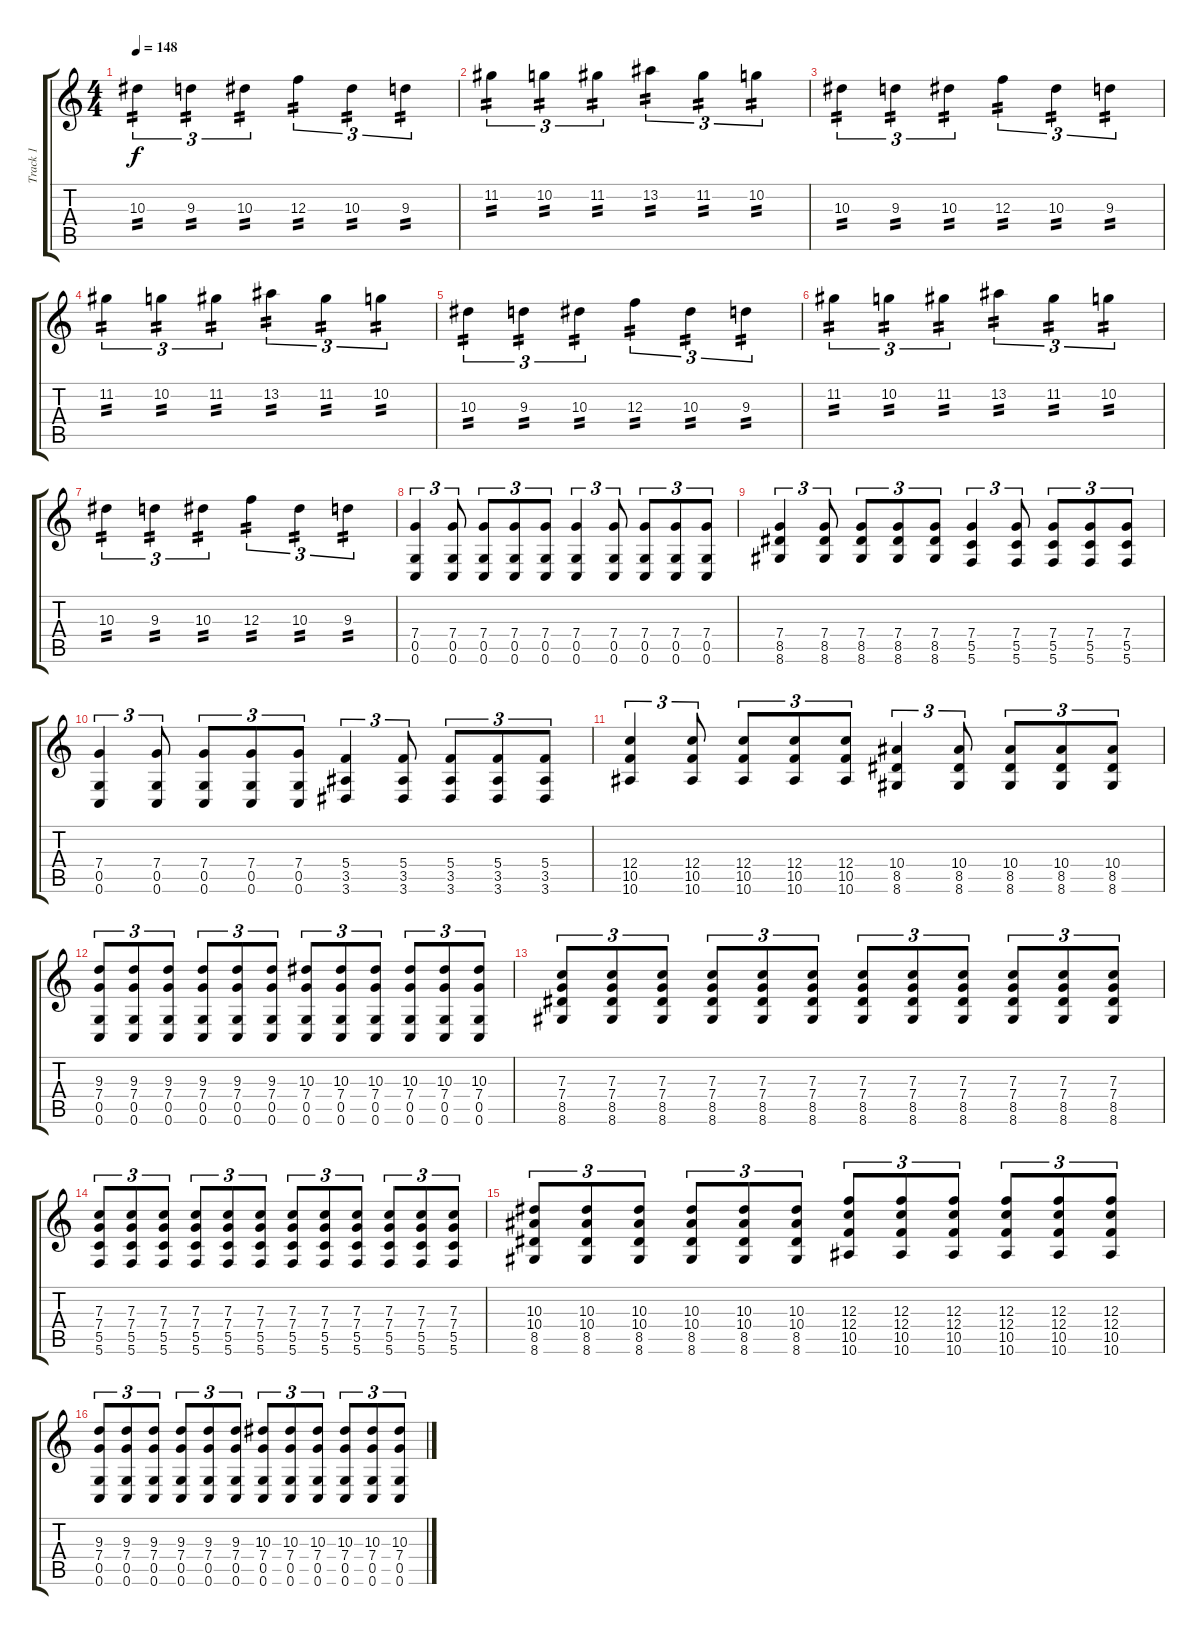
\track ("Track 1" "Track 1") {instrument acousticguitarsteel}
\staff {score tabs}
\tuning (D4 A3 F3 C3 G2 C2) {hide}
\ts (4 4)
\tempo 148
\clef g2
\ks c
10.3.4{tu (3 2) tp 2 dy f} 9.3.4{tu (3 2) tp 2} 10.3.4{tu (3 2) tp 2} 12.3.4{tu (3 2) tp 2} 10.3.4{tu (3 2) tp 2} 9.3.4{tu (3 2) tp 2} |
11.2.4{tu (3 2) tp 2 instrument distortionguitar} 10.2.4{tu (3 2) tp 2} 11.2.4{tu (3 2) tp 2} 13.2.4{tu (3 2) tp 2} 11.2.4{tu (3 2) tp 2} 10.2.4{tu (3 2) tp 2} |
10.3.4{tu (3 2) tp 2} 9.3.4{tu (3 2) tp 2} 10.3.4{tu (3 2) tp 2} 12.3.4{tu (3 2) tp 2} 10.3.4{tu (3 2) tp 2} 9.3.4{tu (3 2) tp 2} |
11.2.4{tu (3 2) tp 2 instrument distortionguitar} 10.2.4{tu (3 2) tp 2} 11.2.4{tu (3 2) tp 2} 13.2.4{tu (3 2) tp 2} 11.2.4{tu (3 2) tp 2} 10.2.4{tu (3 2) tp 2} |
10.3.4{tu (3 2) tp 2} 9.3.4{tu (3 2) tp 2} 10.3.4{tu (3 2) tp 2} 12.3.4{tu (3 2) tp 2} 10.3.4{tu (3 2) tp 2} 9.3.4{tu (3 2) tp 2} |
11.2.4{tu (3 2) tp 2 instrument distortionguitar} 10.2.4{tu (3 2) tp 2} 11.2.4{tu (3 2) tp 2} 13.2.4{tu (3 2) tp 2} 11.2.4{tu (3 2) tp 2} 10.2.4{tu (3 2) tp 2} |
10.3.4{tu (3 2) tp 2} 9.3.4{tu (3 2) tp 2} 10.3.4{tu (3 2) tp 2} 12.3.4{tu (3 2) tp 2} 10.3.4{tu (3 2) tp 2} 9.3.4{tu (3 2) tp 2} |
(7.4 0.5 0.6).4{tu (3 2) instrument acousticguitarsteel} (7.4 0.5 0.6).8{tu (3 2)} (7.4 0.5 0.6).8{tu (3 2)} (7.4 0.5 0.6).8{tu (3 2)} (7.4 0.5 0.6).8{tu (3 2)} (7.4 0.5 0.6).4{tu (3 2)} (7.4 0.5 0.6).8{tu (3 2)} (7.4 0.5 0.6).8{tu (3 2)} (7.4 0.5 0.6).8{tu (3 2)} (7.4 0.5 0.6).8{tu (3 2)} |
(7.4 8.5 8.6).4{tu (3 2)} (7.4 8.5 8.6).8{tu (3 2)} (7.4 8.5 8.6).8{tu (3 2)} (7.4 8.5 8.6).8{tu (3 2)} (7.4 8.5 8.6).8{tu (3 2)} (7.4 5.5 5.6).4{tu (3 2)} (7.4 5.5 5.6).8{tu (3 2)} (7.4 5.5 5.6).8{tu (3 2)} (7.4 5.5 5.6).8{tu (3 2)} (7.4 5.5 5.6).8{tu (3 2)} |
(7.4 0.5 0.6).4{tu (3 2)} (7.4 0.5 0.6).8{tu (3 2)} (7.4 0.5 0.6).8{tu (3 2)} (7.4 0.5 0.6).8{tu (3 2)} (7.4 0.5 0.6).8{tu (3 2)} (5.4 3.5 3.6).4{tu (3 2)} (5.4 3.5 3.6).8{tu (3 2)} (5.4 3.5 3.6).8{tu (3 2)} (5.4 3.5 3.6).8{tu (3 2)} (5.4 3.5 3.6).8{tu (3 2)} |
(12.4 10.5 10.6).4{tu (3 2)} (12.4 10.5 10.6).8{tu (3 2)} (12.4 10.5 10.6).8{tu (3 2)} (12.4 10.5 10.6).8{tu (3 2)} (12.4 10.5 10.6).8{tu (3 2)} (10.4 8.5 8.6).4{tu (3 2)} (10.4 8.5 8.6).8{tu (3 2)} (10.4 8.5 8.6).8{tu (3 2)} (10.4 8.5 8.6).8{tu (3 2)} (10.4 8.5 8.6).8{tu (3 2)} |
(9.3 7.4 0.5 0.6).8{tu (3 2)} (9.3 7.4 0.5 0.6).8{tu (3 2)} (9.3 7.4 0.5 0.6).8{tu (3 2)} (9.3 7.4 0.5 0.6).8{tu (3 2)} (9.3 7.4 0.5 0.6).8{tu (3 2)} (9.3 7.4 0.5 0.6).8{tu (3 2)} (10.3 7.4 0.5 0.6).8{tu (3 2)} (10.3 7.4 0.5 0.6).8{tu (3 2)} (10.3 7.4 0.5 0.6).8{tu (3 2)} (10.3 7.4 0.5 0.6).8{tu (3 2)} (10.3 7.4 0.5 0.6).8{tu (3 2)} (10.3 7.4 0.5 0.6).8{tu (3 2)} |
(7.3 7.4 8.5 8.6).8{tu (3 2)} (7.3 7.4 8.5 8.6).8{tu (3 2)} (7.3 7.4 8.5 8.6).8{tu (3 2)} (7.3 7.4 8.5 8.6).8{tu (3 2)} (7.3 7.4 8.5 8.6).8{tu (3 2)} (7.3 7.4 8.5 8.6).8{tu (3 2)} (7.3 7.4 8.5 8.6).8{tu (3 2)} (7.3 7.4 8.5 8.6).8{tu (3 2)} (7.3 7.4 8.5 8.6).8{tu (3 2)} (7.3 7.4 8.5 8.6).8{tu (3 2)} (7.3 7.4 8.5 8.6).8{tu (3 2)} (7.3 7.4 8.5 8.6).8{tu (3 2)} |
(7.3 7.4 5.5 5.6).8{tu (3 2)} (7.3 7.4 5.5 5.6).8{tu (3 2)} (7.3 7.4 5.5 5.6).8{tu (3 2)} (7.3 7.4 5.5 5.6).8{tu (3 2)} (7.3 7.4 5.5 5.6).8{tu (3 2)} (7.3 7.4 5.5 5.6).8{tu (3 2)} (7.3 7.4 5.5 5.6).8{tu (3 2)} (7.3 7.4 5.5 5.6).8{tu (3 2)} (7.3 7.4 5.5 5.6).8{tu (3 2)} (7.3 7.4 5.5 5.6).8{tu (3 2)} (7.3 7.4 5.5 5.6).8{tu (3 2)} (7.3 7.4 5.5 5.6).8{tu (3 2)} |
(10.3 10.4 8.5 8.6).8{tu (3 2)} (10.3 10.4 8.5 8.6).8{tu (3 2)} (10.3 10.4 8.5 8.6).8{tu (3 2)} (10.3 10.4 8.5 8.6).8{tu (3 2)} (10.3 10.4 8.5 8.6).8{tu (3 2)} (10.3 10.4 8.5 8.6).8{tu (3 2)} (12.3 12.4 10.5 10.6).8{tu (3 2)} (12.3 12.4 10.5 10.6).8{tu (3 2)} (12.3 12.4 10.5 10.6).8{tu (3 2)} (12.3 12.4 10.5 10.6).8{tu (3 2)} (12.3 12.4 10.5 10.6).8{tu (3 2)} (12.3 12.4 10.5 10.6).8{tu (3 2)} |
(9.3 7.4 0.5 0.6).8{tu (3 2)} (9.3 7.4 0.5 0.6).8{tu (3 2)} (9.3 7.4 0.5 0.6).8{tu (3 2)} (9.3 7.4 0.5 0.6).8{tu (3 2)} (9.3 7.4 0.5 0.6).8{tu (3 2)} (9.3 7.4 0.5 0.6).8{tu (3 2)} (10.3 7.4 0.5 0.6).8{tu (3 2)} (10.3 7.4 0.5 0.6).8{tu (3 2)} (10.3 7.4 0.5 0.6).8{tu (3 2)} (10.3 7.4 0.5 0.6).8{tu (3 2)} (10.3 7.4 0.5 0.6).8{tu (3 2)} (10.3 7.4 0.5 0.6).8{tu (3 2)}
